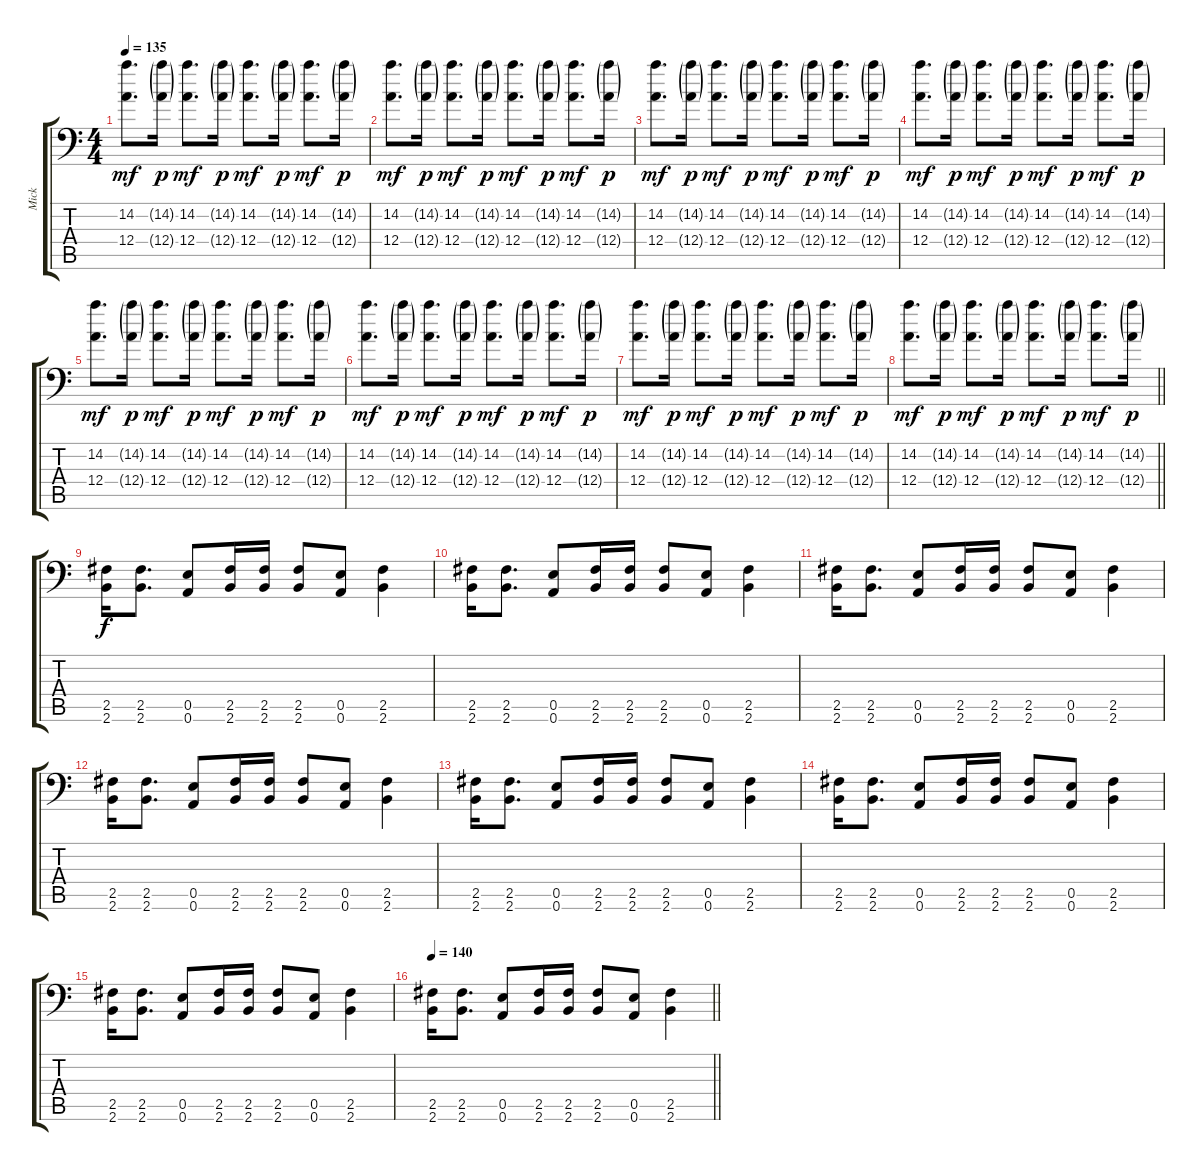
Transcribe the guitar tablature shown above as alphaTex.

\track ("Mick" "Mick") {instrument distortionguitar}
\staff {score tabs}
\tuning (B3 G3 D3 A2 E2 A1) {hide}
\ts (4 4)
\section ("" "")
\tempo 135
\clef f4
\ks c
(14.2 12.4).8{d dy mf} (14.2{g} 12.4{g}).16{dy p} (14.2 12.4).8{d dy mf} (14.2{g} 12.4{g}).16{dy p} (14.2 12.4).8{d dy mf} (14.2{g} 12.4{g}).16{dy p} (14.2 12.4).8{d dy mf} (14.2{g} 12.4{g}).16{dy p} |
(14.2 12.4).8{d dy mf} (14.2{g} 12.4{g}).16{dy p} (14.2 12.4).8{d dy mf} (14.2{g} 12.4{g}).16{dy p} (14.2 12.4).8{d dy mf} (14.2{g} 12.4{g}).16{dy p} (14.2 12.4).8{d dy mf} (14.2{g} 12.4{g}).16{dy p} |
(14.2 12.4).8{d dy mf} (14.2{g} 12.4{g}).16{dy p} (14.2 12.4).8{d dy mf} (14.2{g} 12.4{g}).16{dy p} (14.2 12.4).8{d dy mf} (14.2{g} 12.4{g}).16{dy p} (14.2 12.4).8{d dy mf} (14.2{g} 12.4{g}).16{dy p} |
(14.2 12.4).8{d dy mf} (14.2{g} 12.4{g}).16{dy p} (14.2 12.4).8{d dy mf} (14.2{g} 12.4{g}).16{dy p} (14.2 12.4).8{d dy mf} (14.2{g} 12.4{g}).16{dy p} (14.2 12.4).8{d dy mf} (14.2{g} 12.4{g}).16{dy p} |
(14.2 12.4).8{d dy mf} (14.2{g} 12.4{g}).16{dy p} (14.2 12.4).8{d dy mf} (14.2{g} 12.4{g}).16{dy p} (14.2 12.4).8{d dy mf} (14.2{g} 12.4{g}).16{dy p} (14.2 12.4).8{d dy mf} (14.2{g} 12.4{g}).16{dy p} |
(14.2 12.4).8{d dy mf} (14.2{g} 12.4{g}).16{dy p} (14.2 12.4).8{d dy mf} (14.2{g} 12.4{g}).16{dy p} (14.2 12.4).8{d dy mf} (14.2{g} 12.4{g}).16{dy p} (14.2 12.4).8{d dy mf} (14.2{g} 12.4{g}).16{dy p} |
(14.2 12.4).8{d dy mf} (14.2{g} 12.4{g}).16{dy p} (14.2 12.4).8{d dy mf} (14.2{g} 12.4{g}).16{dy p} (14.2 12.4).8{d dy mf} (14.2{g} 12.4{g}).16{dy p} (14.2 12.4).8{d dy mf} (14.2{g} 12.4{g}).16{dy p} |
\barLineRight lightlight
(14.2 12.4).8{d dy mf} (14.2{g} 12.4{g}).16{dy p} (14.2 12.4).8{d dy mf} (14.2{g} 12.4{g}).16{dy p} (14.2 12.4).8{d dy mf} (14.2{g} 12.4{g}).16{dy p} (14.2 12.4).8{d dy mf} (14.2{g} 12.4{g}).16{dy p} |
(2.5 2.6).16{dy f volume 13} (2.5 2.6).8{d} (0.5 0.6).8 (2.5 2.6).16 (2.5 2.6).16 (2.5 2.6).8 (0.5 0.6).8 (2.5 2.6).4 |
(2.5 2.6).16 (2.5 2.6).8{d} (0.5 0.6).8 (2.5 2.6).16 (2.5 2.6).16 (2.5 2.6).8 (0.5 0.6).8 (2.5 2.6).4 |
(2.5 2.6).16{volume 13} (2.5 2.6).8{d} (0.5 0.6).8 (2.5 2.6).16 (2.5 2.6).16 (2.5 2.6).8 (0.5 0.6).8 (2.5 2.6).4 |
(2.5 2.6).16 (2.5 2.6).8{d} (0.5 0.6).8 (2.5 2.6).16 (2.5 2.6).16 (2.5 2.6).8 (0.5 0.6).8 (2.5 2.6).4 |
(2.5 2.6).16{volume 13} (2.5 2.6).8{d} (0.5 0.6).8 (2.5 2.6).16 (2.5 2.6).16 (2.5 2.6).8 (0.5 0.6).8 (2.5 2.6).4 |
(2.5 2.6).16 (2.5 2.6).8{d} (0.5 0.6).8 (2.5 2.6).16 (2.5 2.6).16 (2.5 2.6).8 (0.5 0.6).8 (2.5 2.6).4 |
(2.5 2.6).16{volume 13} (2.5 2.6).8{d} (0.5 0.6).8 (2.5 2.6).16 (2.5 2.6).16 (2.5 2.6).8 (0.5 0.6).8 (2.5 2.6).4 |
\tempo 135
\tempo 140
\barLineRight lightlight
(2.5 2.6).16 (2.5 2.6).8{d} (0.5 0.6).8 (2.5 2.6).16 (2.5 2.6).16 (2.5 2.6).8 (0.5 0.6).8 (2.5 2.6).4
